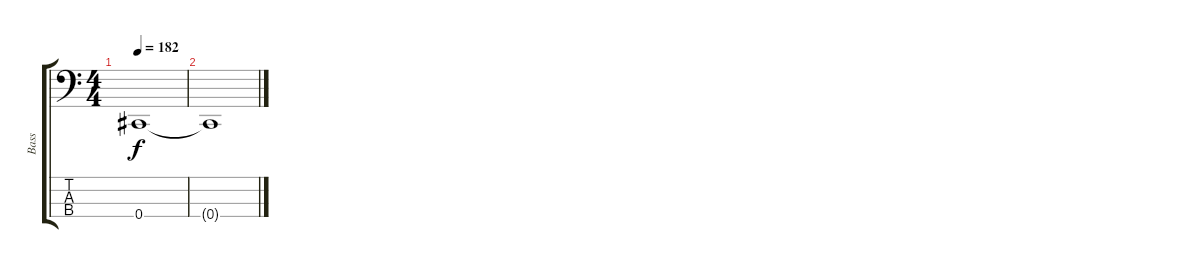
\track ("Bass" "Bass") {instrument electricbasspick}
\staff {score tabs}
\tuning (Gb2 Db2 Ab1 Db1) {hide}
\ts (4 4)
\tempo 182
\clef f4
\ks c
0.4.1{dy f} |
0.4{t}.1
